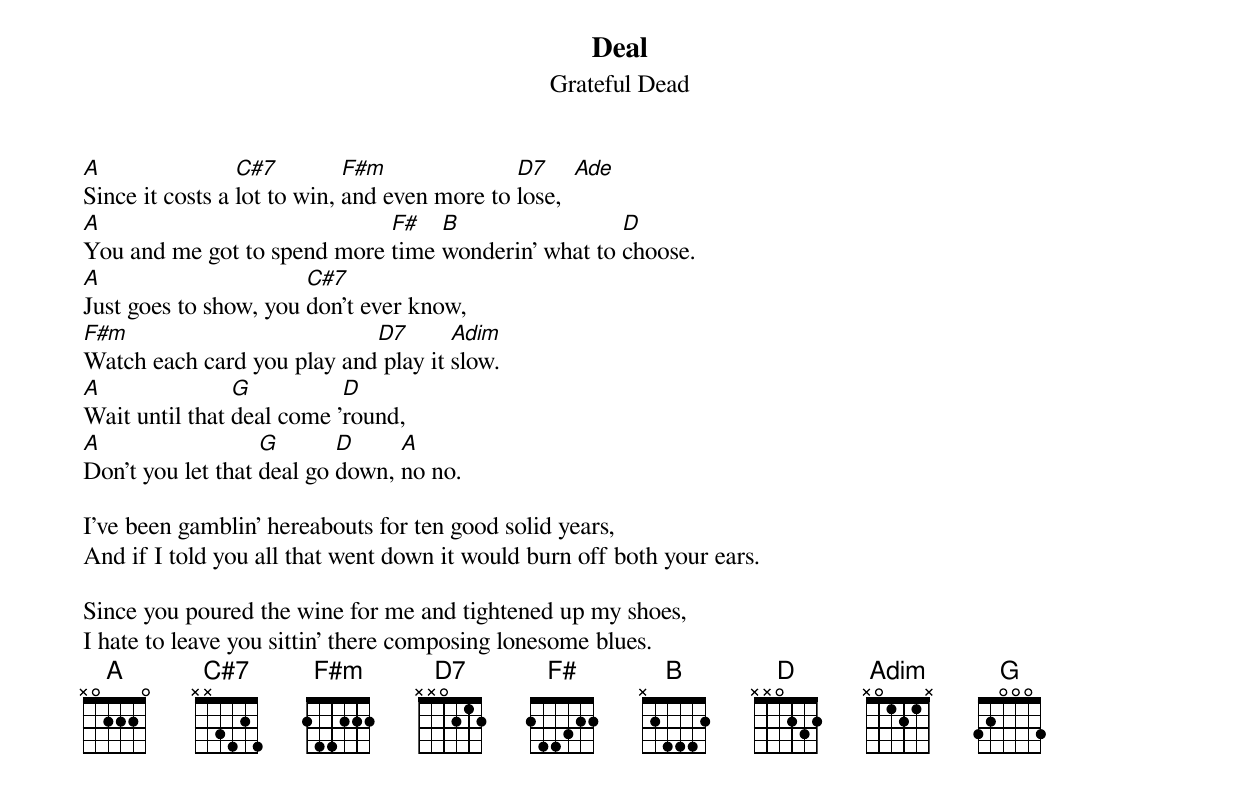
{t:Deal}
{st:Grateful Dead}

[A]Since it costs a [C#7]lot to win, [F#m]and even more to [D7]lose,  [Ade]
[A]You and me got to spend more [F#]time [B]wonderin' what to [D]choose.
[A]Just goes to show, you [C#7]don't ever know,
[F#m]Watch each card you play and[D7] play it [Adim]slow.
[A]Wait until that [G]deal come '[D]round,
[A]Don't you let that [G]deal go [D]down, [A]no no.

I've been gamblin' hereabouts for ten good solid years,
And if I told you all that went down it would burn off both your ears.

Since you poured the wine for me and tightened up my shoes,
I hate to leave you sittin' there composing lonesome blues.
